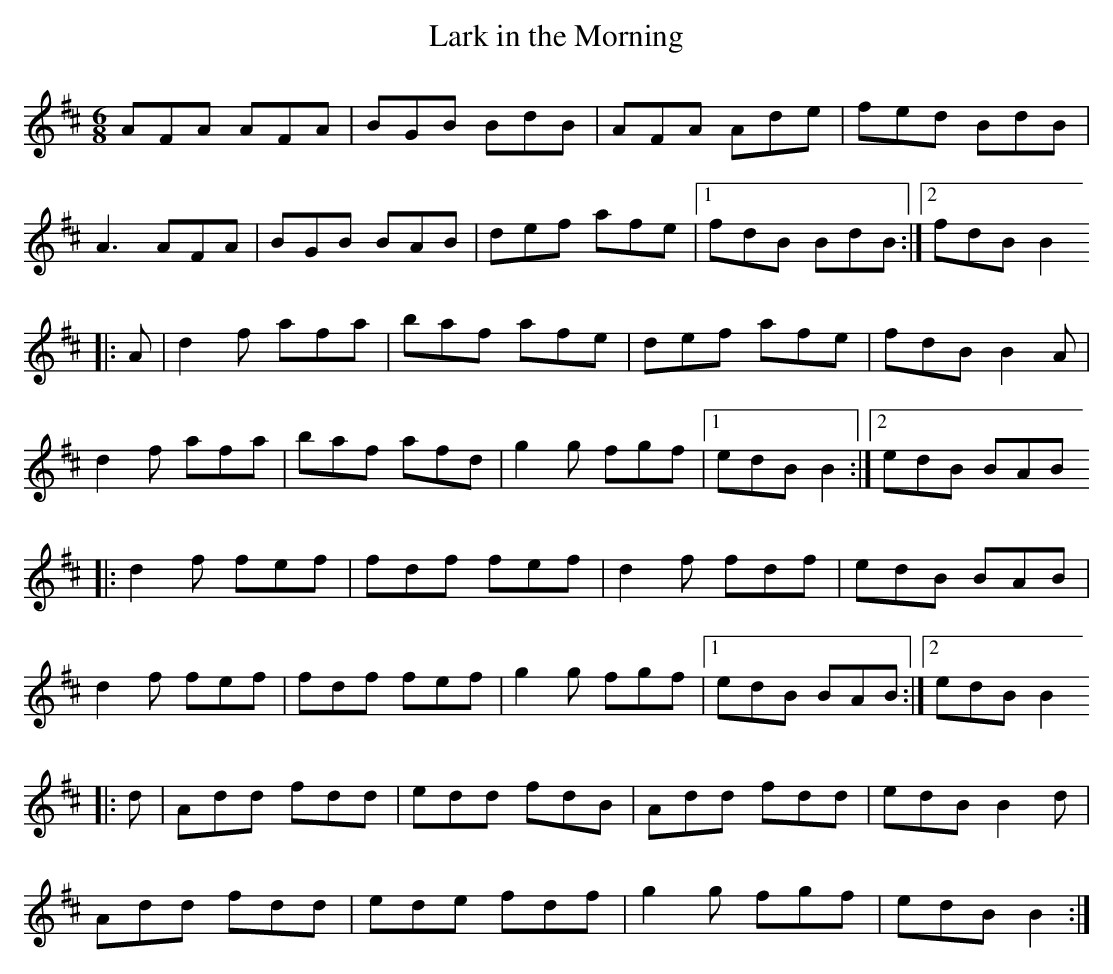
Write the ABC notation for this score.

X:1
T:Lark in the Morning
L:1/8
M:6/8
K:D major
AFA AFA|BGB BdB|AFA Ade|fed BdB|
A3AFA|BGB BAB|def afe|[1fdB BdB:|[2fdB B2
|:A|d2f afa|baf afe|def afe|fdB B2A|
d2f afa|baf afd|g2g fgf|[1edB B2:|[2edB BAB
|:d2f fef|fdf fef|d2f fdf|edB BAB|
d2f fef|fdf fef|g2g fgf|[1edB BAB:|[2edB B2
|:d|Add fdd|edd fdB|Add fdd|edB B2d|
Add fdd|ede fdf|g2g fgf|edB B2:|
